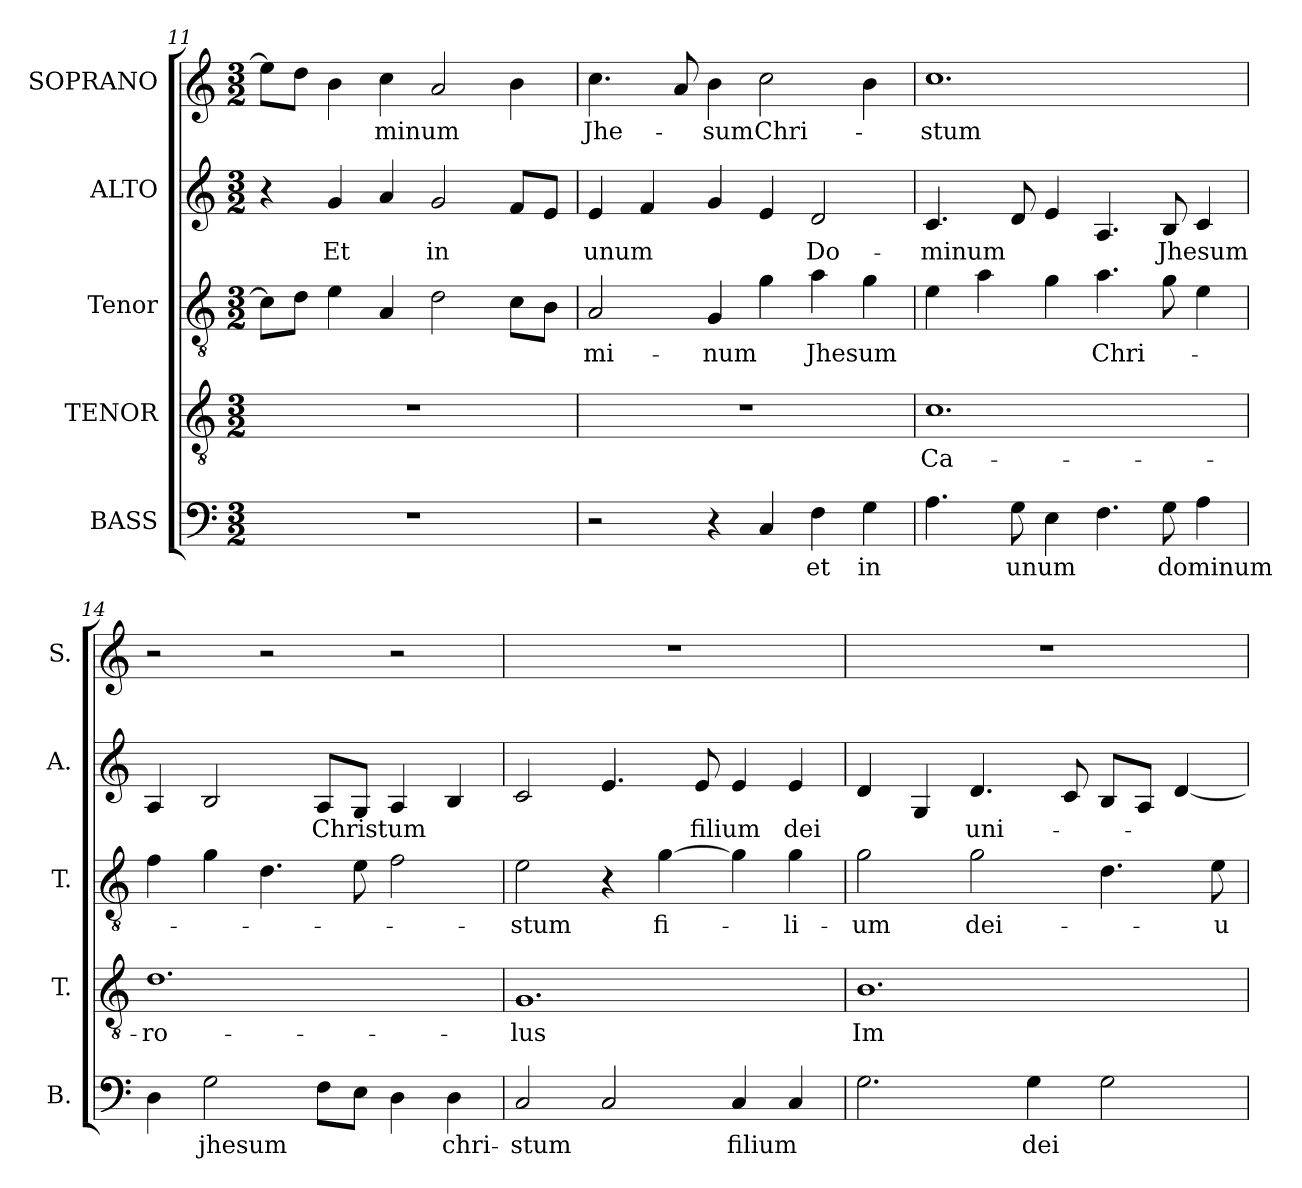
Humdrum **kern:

**kern	**text	**kern	**text	**kern	**text	**kern	**text	**kern	**text
*part5	*part5	*part4	*part4	*part3	*part3	*part2	*part2	*part1	*part1
*staff5	*staff5	*staff4	*staff4	*staff3	*staff3	*staff2	*staff2	*staff1	*staff1
*I"BASS	*	*I"TENOR	*	*I"Tenor	*	*I"ALTO	*	*I"SOPRANO	*
*I'B.	*	*I'T.	*	*I'T.	*	*I'A.	*	*I'S.	*
*clefF4	*	*clefGv2	*	*clefGv2	*	*clefG2	*	*clefG2	*
*	*	*ITrd7c12	*	*ITrd7c12	*	*	*	*	*
*k[]	*	*k[]	*	*k[]	*	*k[]	*	*k[]	*
*C:	*	*C:	*	*C:	*	*C:	*	*C:	*
*M3/2	*	*M3/2	*	*M3/2	*	*M3/2	*	*M3/2	*
=11	=11	=11	=11	=11	=11	=11	=11	=11	=11
!LO:N:vis=1	!	!LO:N:vis=1	!	!	!	!	!	!	!
1.r	.	1.r	.	8Ci\L]	.	4r	.	8eei\L]	.
.	.	.	.	8Di\J	.	.	.	8ddi\J	.
!	!	!	!	!	!	!	!LO:LY:b:color=#000000	!	!
.	.	.	.	4Ei\	.	4gi/	Et	4bi\	.
!	!	!	!	!	!	!	!	!	!LO:LY:b:color=#000000
.	.	.	.	4AAi/	.	4ai/	.	4cci\	-minum
!	!	!	!	!	!	!	!LO:LY:b:color=#000000	!	!
.	.	.	.	2Di\	.	2gi/	in	2ai/	.
.	.	.	.	8Ci\L	.	8fi/L	.	4bi\	.
.	.	.	.	8BBi\J	.	8ei/J	.	.	.
=12	=12	=12	=12	=12	=12	=12	=12	=12	=12
!	!	!LO:N:vis=1	!	!	!	!	!	!	!
!	!	!	!	!	!LO:LY:b:color=#000000	!	!	!	!
!	!	!	!	!	!	!	!LO:LY:b:color=#000000	!	!
!	!	!	!	!	!	!	!	!	!LO:LY:b:color=#000000
2r	.	1.r	.	2AAi/	-mi-	4ei/	unum	4.cci\	Jhe-
.	.	.	.	.	.	4fi/	.	.	.
.	.	.	.	.	.	.	.	8ai/	.
!	!	!	!	!	!LO:LY:b:color=#000000	!	!	!	!
!	!	!	!	!	!	!	!	!	!LO:LY:b:color=#000000
4r	.	.	.	4GGi/	-num	4gi/	.	4bi\	-sum
!	!	!	!	!	!	!	!	!	!LO:LY:b:color=#000000
4Ci/	.	.	.	4Gi\	.	4ei/	.	2cci\	Chri-
!	!LO:LY:b:color=#000000	!	!	!	!	!	!	!	!
!	!	!	!	!	!LO:LY:b:color=#000000	!	!	!	!
!	!	!	!	!	!	!	!LO:LY:b:color=#000000	!	!
4Fi\	et	.	.	4Ai\	Jhesum	2di/	Do-	.	.
!	!LO:LY:b:color=#000000	!	!	!	!	!	!	!	!
4Gi\	in	.	.	4Gi\	.	.	.	4bi\	.
!!LO:LB:g=z
=13	=13	=13	=13	=13	=13	=13	=13	=13	=13
!	!	!	!LO:LY:b:color=#000000	!	!	!	!	!	!
!	!	!	!	!	!	!	!LO:LY:b:color=#000000	!	!
!	!	!	!	!	!	!	!	!	!LO:LY:b:color=#000000
4.Ai\	.	1.Ci	-Ca-	4Ei\	.	4.ci/	-minum	1.cci	-stum
.	.	.	.	4Ai\	.	.	.	.	.
!	!LO:LY:b:color=#000000	!	!	!	!	!	!	!	!
8Gi\	unum	.	.	.	.	8di/	.	.	.
4Ei\	.	.	.	4Gi\	.	4ei/	.	.	.
!	!	!	!	!	!LO:LY:b:color=#000000	!	!	!	!
4.Fi\	.	.	.	4.Ai\	Chri-	4.Ai/	.	.	.
!	!LO:LY:b:color=#000000	!	!	!	!	!	!	!	!
!	!	!	!	!	!	!	!LO:LY:b:color=#000000	!	!
8Gi\	dominum	.	.	8Gi\	.	8Bi/	Jhesum	.	.
4Ai\	.	.	.	4Ei\	.	4ci/	.	.	.
=14	=14	=14	=14	=14	=14	=14	=14	=14	=14
!	!	!	!LO:LY:b:color=#000000	!	!	!	!	!	!
4Di\	.	1.Di	-ro-	4Fi\	.	4Ai/	.	2r	.
!	!LO:LY:b:color=#000000	!	!	!	!	!	!	!	!
2Gi\	jhesum	.	.	4Gi\	.	2Bi/	.	.	.
.	.	.	.	4.Di\	.	.	.	2r	.
!	!	!	!	!	!	!	!LO:LY:b:color=#000000	!	!
8Fi\L	.	.	.	.	.	8Ai/L	Christum	.	.
8Ei\J	.	.	.	8Ei\	.	8Gi/J	.	.	.
4Di\	.	.	.	2Fi\	.	4Ai/	.	2r	.
!	!LO:LY:b:color=#000000	!	!	!	!	!	!	!	!
4Di\	chri-	.	.	.	.	4Bi/	.	.	.
=15	=15	=15	=15	=15	=15	=15	=15	=15	=15
!	!LO:LY:b:color=#000000	!	!	!	!	!	!	!	!
!	!	!	!LO:LY:b:color=#000000	!	!	!	!	!	!
!	!	!	!	!	!LO:LY:b:color=#000000	!	!	!LO:N:vis=1	!
2Ci/	-stum	1.GGi	-lus	2Ei\	-stum	2ci/	.	1.r	.
2Ci/	.	.	.	4r	.	4.ei/	.	.	.
!	!	!	!	!	!LO:LY:b:color=#000000	!	!	!	!
.	.	.	.	[4Gi\	fi-	.	.	.	.
!	!	!	!	!	!	!	!LO:LY:b:color=#000000	!	!
.	.	.	.	.	.	8ei/	filium	.	.
!	!LO:LY:b:color=#000000	!	!	!	!	!	!	!	!
4Ci/	filium	.	.	4Gi\]	.	4ei/	.	.	.
!	!	!	!	!	!LO:LY:b:color=#000000	!	!	!	!
!	!	!	!	!	!	!	!LO:LY:b:color=#000000	!	!
4Ci/	.	.	.	4Gi\	-li-	4ei/	dei	.	.
=16	=16	=16	=16	=16	=16	=16	=16	=16	=16
!	!	!	!LO:LY:b:color=#000000	!	!	!	!	!	!
!	!	!	!	!	!LO:LY:b:color=#000000	!	!	!LO:N:vis=1	!
2.Gi\	.	1.BBi	Im-	2Gi\	-um	4di/	.	1.r	.
.	.	.	.	.	.	4Gi/	.	.	.
!	!	!	!	!	!LO:LY:b:color=#000000	!	!	!	!
!	!	!	!	!	!	!	!LO:LY:b:color=#000000	!	!
.	.	.	.	2Gi\	dei-	4.di/	uni-	.	.
!	!LO:LY:b:color=#000000	!	!	!	!	!	!	!	!
4Gi\	dei	.	.	.	.	.	.	.	.
.	.	.	.	.	.	8ci/	.	.	.
2Gi\	.	.	.	4.Di\	.	8Bi/L	.	.	.
.	.	.	.	.	.	8Ai/J	.	.	.
.	.	.	.	.	.	[4di/	.	.	.
!	!	!	!	!	!LO:LY:b:color=#000000	!	!	!	!
.	.	.	.	8Ei\	-u-	.	.	.	.
=	=	=	=	=	=	=	=	=	=
*-	*-	*-	*-	*-	*-	*-	*-	*-	*-
